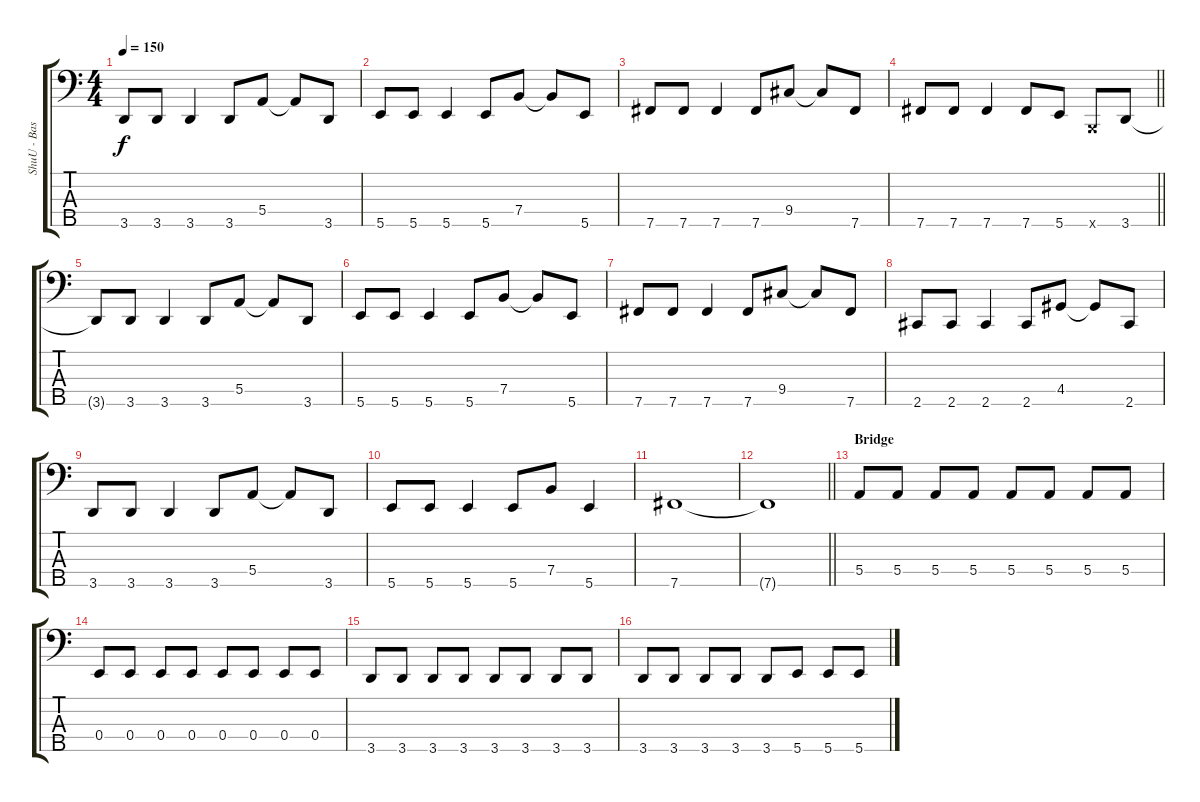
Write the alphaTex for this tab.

\track ("ShuU - Bass" "ShuU - Bas") {instrument electricbasspick}
\staff {score tabs}
\tuning (G2 D2 A1 E1 B0) {hide}
\ts (4 4)
\tempo 150
\clef f4
\ks c
3.5.8{dy f} 3.5.8 3.5.4 3.5.8 5.4.8 5.4{t}.8 3.5.8 |
5.5.8 5.5.8 5.5.4 5.5.8 7.4.8 7.4{t}.8 5.5.8 |
7.5.8 7.5.8 7.5.4 7.5.8 9.4.8 9.4{t}.8 7.5.8 |
\barLineRight lightlight
7.5.8 7.5.8 7.5.4 7.5.8 5.5.8 0.5{x}.8 3.5.8 |
\section ("" "")
3.5{t}.8 3.5.8 3.5.4 3.5.8 5.4.8 5.4{t}.8 3.5.8 |
5.5.8 5.5.8 5.5.4 5.5.8 7.4.8 7.4{t}.8 5.5.8 |
7.5.8 7.5.8 7.5.4 7.5.8 9.4.8 9.4{t}.8 7.5.8 |
2.5.8 2.5.8 2.5.4 2.5.8 4.4.8 4.4{t}.8 2.5.8 |
3.5.8 3.5.8 3.5.4 3.5.8 5.4.8 5.4{t}.8 3.5.8 |
5.5.8 5.5.8 5.5.4 5.5.8 7.4.8 5.5.4 |
7.5.1 |
\barLineRight lightlight
7.5{t}.1 |
\section ("" "Bridge")
5.4.8 5.4.8 5.4.8 5.4.8 5.4.8 5.4.8 5.4.8 5.4.8 |
0.4.8 0.4.8 0.4.8 0.4.8 0.4.8 0.4.8 0.4.8 0.4.8 |
3.5.8 3.5.8 3.5.8 3.5.8 3.5.8 3.5.8 3.5.8 3.5.8 |
3.5.8 3.5.8 3.5.8 3.5.8 3.5.8 5.5.8 5.5.8 5.5.8
